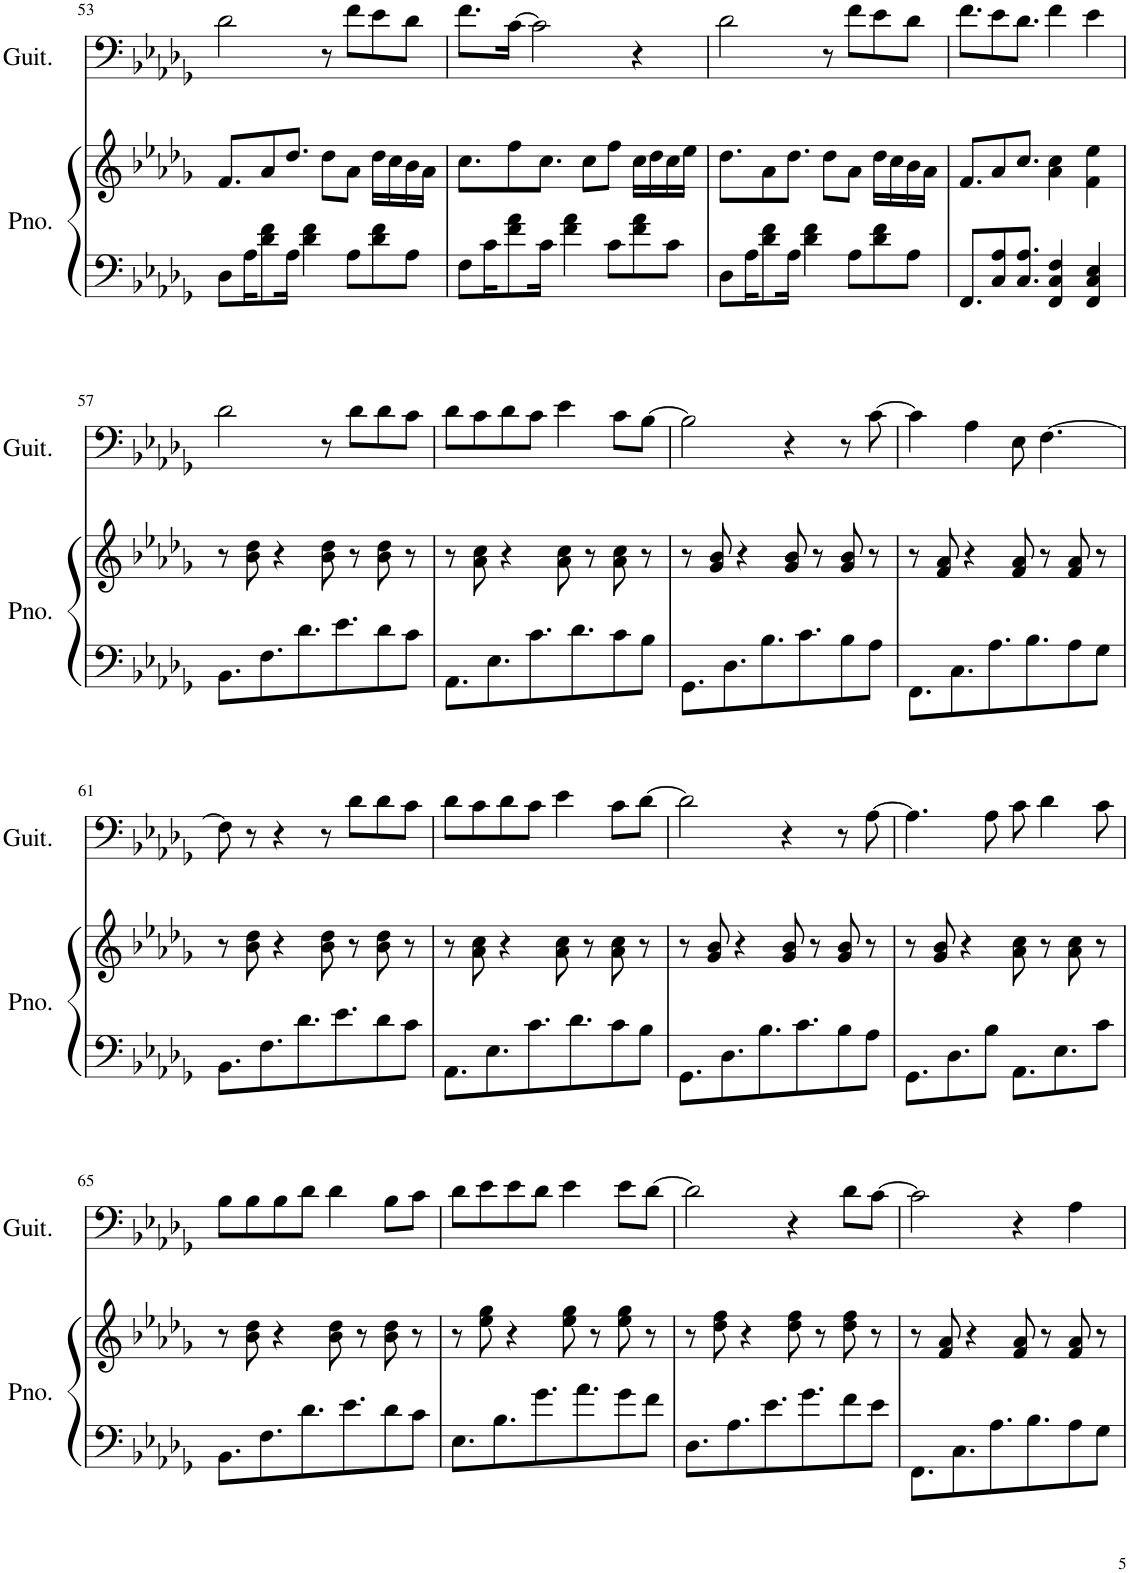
**kern	**kern	**kern
*part2	*part2	*part1
*staff3	*staff2	*staff1
*I"Piano	*	*I"Acoustic Guitar
*I'Pno.	*	*I'Guit.
!!LO:PB:g=z
*clefF4	*clefG2	*clefF4
*k[b-e-a-d-g-]	*k[b-e-a-d-g-]	*k[b-e-a-d-g-]
*M4/4	*M4/4	*M4/4
=53	=53	=53
8D-\L	8.f/L	2d-\
16A-\K	.	.
8d-\ 8f\	8a-/	.
16A-\Jk	8.dd-/J	.
4d-\ 4f\	.	.
.	8dd-\L	8r
8A-\L	8a-\J	8f\L
8d-\ 8f\	16dd-\LL	8e-\
.	16cc\	.
8A-\J	16b-\	8d-\J
.	16a-\JJ	.
=54	=54	=54
8F\L	8.cc\L	8.f\L
16c\K	.	.
8f\ 8a-\	8ff\	[16c\Jk
.	.	2c\]
16c\Jk	8.cc\J	.
4f\ 4a-\	.	.
.	8cc\L	.
8c\L	8ff\J	.
8f\ 8a-\	16cc\LL	4r
.	16dd-\	.
8c\J	16cc\	.
.	16ee-\JJ	.
=55	=55	=55
8D-\L	8.dd-\L	2d-\
16A-\K	.	.
8d-\ 8f\	8a-\	.
16A-\Jk	8.dd-\J	.
4d-\ 4f\	.	.
.	8dd-\L	8r
8A-\L	8a-\J	8f\L
8d-\ 8f\	16dd-\LL	8e-\
.	16cc\	.
8A-\J	16b-\	8d-\J
.	16a-\JJ	.
=56	=56	=56
8.FF/L	8.f/L	8.f\L
8C/ 8A-/	8a-/	8e-\
8.C/ 8.A-/J	8.cc/J	8.d-\J
4FF/ 4C/ 4F/	4a-\ 4cc\	4f\
4FF/ 4C/ 4E-/	4f\ 4ee-\	4e-\
!!LO:LB:g=z
=57	=57	=57
8.BB-\L	8r	2d-\
.	8b-\ 8dd-\	.
8.F\	.	.
.	4r	.
8.d-\	.	.
.	8b-\ 8dd-\	8r
8.e-\	.	.
.	8r	8d-\L
8d-\	8b-\ 8dd-\	8d-\
8c\J	8r	8c\J
=58	=58	=58
8.AA-\L	8r	8d-\L
.	8a-\ 8cc\	8c\
8.E-\	.	.
.	4r	8d-\
8.c\	.	8c\J
.	8a-\ 8cc\	4e-\
8.d-\	.	.
.	8r	.
8c\	8a-\ 8cc\	8c\L
8B-\J	8r	[8B-\J
=59	=59	=59
8.GG-\L	8r	2B-\]
.	8g-/ 8b-/	.
8.D-\	.	.
.	4r	.
8.B-\	.	.
.	8g-/ 8b-/	4r
8.c\	.	.
.	8r	.
8B-\	8g-/ 8b-/	8r
8A-\J	8r	[8c\
=60	=60	=60
8.FF\L	8r	4c\]
.	8f/ 8a-/	.
8.C\	.	.
.	4r	4A-\
8.A-\	.	.
.	8f/ 8a-/	8E-\
8.B-\	.	.
.	8r	[4.F\
8A-\	8f/ 8a-/	.
8G-\J	8r	.
!!LO:LB:g=z
=61	=61	=61
8.BB-\L	8r	8F\]
.	8b-\ 8dd-\	8r
8.F\	.	.
.	4r	4r
8.d-\	.	.
.	8b-\ 8dd-\	8r
8.e-\	.	.
.	8r	8d-\L
8d-\	8b-\ 8dd-\	8d-\
8c\J	8r	8c\J
=62	=62	=62
8.AA-\L	8r	8d-\L
.	8a-\ 8cc\	8c\
8.E-\	.	.
.	4r	8d-\
8.c\	.	8c\J
.	8a-\ 8cc\	4e-\
8.d-\	.	.
.	8r	.
8c\	8a-\ 8cc\	8c\L
8B-\J	8r	[8d-\J
=63	=63	=63
8.GG-\L	8r	2d-\]
.	8g-/ 8b-/	.
8.D-\	.	.
.	4r	.
8.B-\	.	.
.	8g-/ 8b-/	4r
8.c\	.	.
.	8r	.
8B-\	8g-/ 8b-/	8r
8A-\J	8r	[8A-\
=64	=64	=64
8.GG-\L	8r	4.A-\]
.	8g-/ 8b-/	.
8.D-\	.	.
.	4r	.
8B-\J	.	8A-\
8.AA-\L	8a-\ 8cc\	8c\
.	8r	4d-\
8.E-\	.	.
.	8a-\ 8cc\	.
8c\J	8r	8c\
!!LO:LB:g=z
=65	=65	=65
8.BB-\L	8r	8B-\L
.	8b-\ 8dd-\	8B-\
8.F\	.	.
.	4r	8B-\
8.d-\	.	8d-\J
.	8b-\ 8dd-\	4d-\
8.e-\	.	.
.	8r	.
8d-\	8b-\ 8dd-\	8B-\L
8c\J	8r	8c\J
=66	=66	=66
8.E-\L	8r	8d-\L
.	8ee-\ 8gg-\	8e-\
8.B-\	.	.
.	4r	8e-\
8.g-\	.	8d-\J
.	8ee-\ 8gg-\	4e-\
8.a-\	.	.
.	8r	.
8g-\	8ee-\ 8gg-\	8e-\L
8f\J	8r	[8d-\J
=67	=67	=67
8.D-\L	8r	2d-\]
.	8dd-\ 8ff\	.
8.A-\	.	.
.	4r	.
8.e-\	.	.
.	8dd-\ 8ff\	4r
8.g-\	.	.
.	8r	.
8f\	8dd-\ 8ff\	8d-\L
8e-\J	8r	[8c\J
=68	=68	=68
8.FF\L	8r	2c\]
.	8f/ 8a-/	.
8.C\	.	.
.	4r	.
8.A-\	.	.
.	8f/ 8a-/	4r
8.B-\	.	.
.	8r	.
8A-\	8f/ 8a-/	4A-\
8G-\J	8r	.
=	=	=
*-	*-	*-
